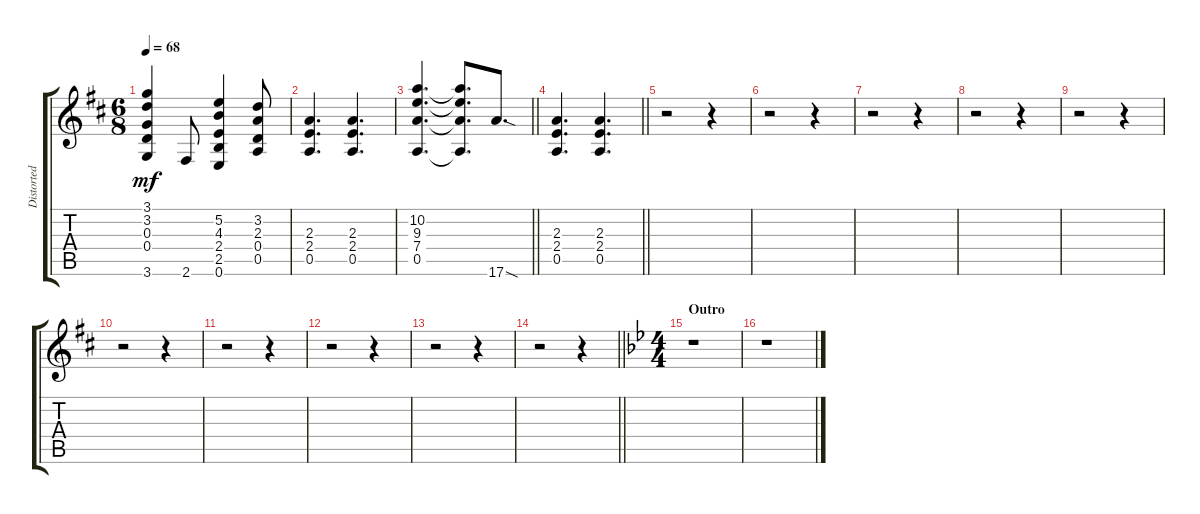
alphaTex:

\track ("Distorted [Centre]" "Distorted ") {instrument overdrivenguitar}
\staff {score tabs}
\tuning (E4 B3 G3 D3 A2 E2) {hide}
\ts (6 8)
\tempo 68
\clef g2
\ks d
(3.1 3.2 0.3 0.4 3.6).4{dy mf} 2.6.8 (5.2 4.3 2.4 2.5 0.6).4 (3.2 2.3 0.4 0.5).8 |
(2.3 2.4 0.5).4{d} (2.3 2.4 0.5).4{d} |
\barLineRight lightlight
(10.2 9.3 7.4 0.5).4{d} (10.2{t} 9.3{t} 7.4{t} 0.5{t}).8{d} 17.6{sod}.8{d} |
\barLineRight lightlight
(2.3 2.4 0.5).4{d} (2.3 2.4 0.5).4{d} |
\section ("" " ")
r.2 r.4 |
r.2 r.4 |
r.2 r.4 |
r.2 r.4 |
r.2 r.4 |
r.2 r.4 |
r.2 r.4 |
r.2 r.4 |
r.2 r.4 |
\barLineRight lightlight
r.2 r.4 |
\ts (4 4)
\section ("" "Outro")
\ks bb
r.1 |
r.1
